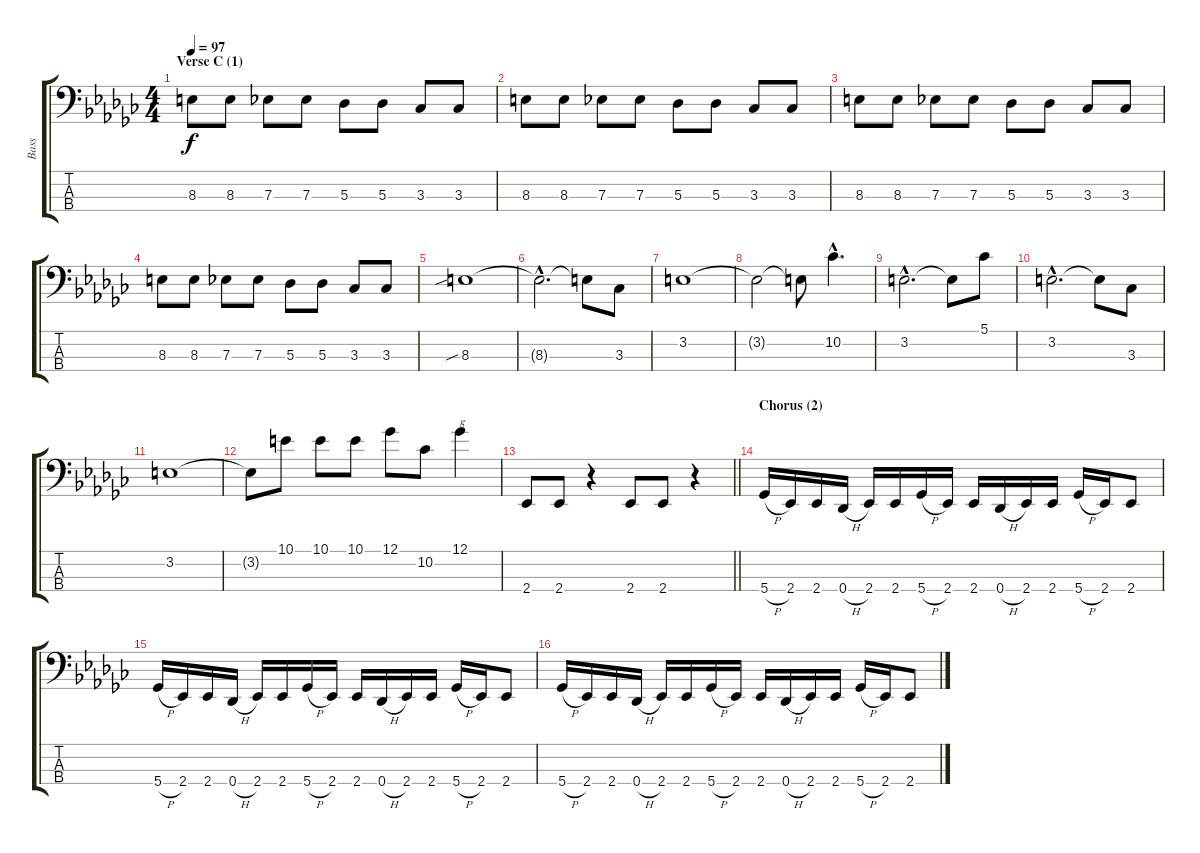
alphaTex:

\track ("Bass" "Bass") {instrument electricbasspick}
\staff {score tabs}
\tuning (Gb2 Db2 Ab1 Db1) {hide}
\ts (4 4)
\section ("" "Verse C (1)")
\tempo 97
\clef f4
\ks ebminor
8.3.8{dy f} 8.3.8 7.3.8 7.3.8 5.3.8 5.3.8 3.3.8 3.3.8 |
8.3.8 8.3.8 7.3.8 7.3.8 5.3.8 5.3.8 3.3.8 3.3.8 |
8.3.8 8.3.8 7.3.8 7.3.8 5.3.8 5.3.8 3.3.8 3.3.8 |
8.3.8 8.3.8 7.3.8 7.3.8 5.3.8 5.3.8 3.3.8 3.3.8 |
8.3{sib}.1 |
8.3{hac t}.2{d} 8.3{t}.8 3.3.8 |
3.2.1 |
3.2{t}.2 3.2{t}.8 10.2{hac}.4{d} |
3.2{hac}.2{d} 3.2{t}.8 5.1.8 |
3.2{hac}.2{d} 3.2{t}.8 3.3.8 |
3.2.1 |
3.2{t}.8 10.1.8 10.1.8 10.1.8 12.1.8 10.2.8 12.1.4{txt "g"} |
\barLineRight lightlight
2.4.8 2.4.8 r.4 2.4.8 2.4.8 r.4 |
\section ("" "Chorus (2)")
5.4{h}.16 2.4.16 2.4.16 0.4{h}.16 2.4.16 2.4.16 5.4{h}.16 2.4.16 2.4.16 0.4{h}.16 2.4.16 2.4.16 5.4{h}.16 2.4.16 2.4.8 |
5.4{h}.16 2.4.16 2.4.16 0.4{h}.16 2.4.16 2.4.16 5.4{h}.16 2.4.16 2.4.16 0.4{h}.16 2.4.16 2.4.16 5.4{h}.16 2.4.16 2.4.8 |
5.4{h}.16 2.4.16 2.4.16 0.4{h}.16 2.4.16 2.4.16 5.4{h}.16 2.4.16 2.4.16 0.4{h}.16 2.4.16 2.4.16 5.4{h}.16 2.4.16 2.4.8
